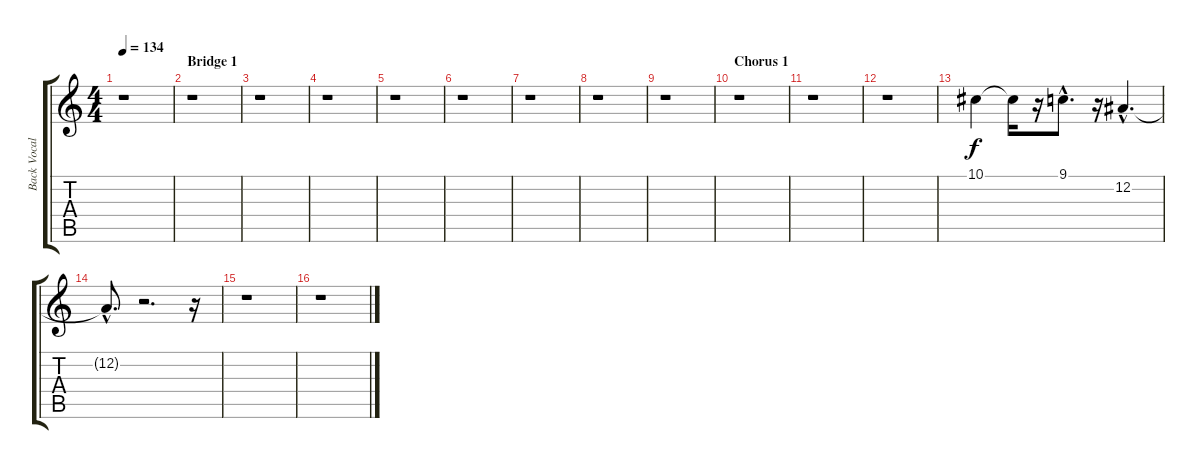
\track ("Back Vocal" "Back Vocal") {instrument cello}
\staff {score tabs}
\tuning (Eb4 Bb3 Gb3 Db3 Ab2 Eb2) {hide}
\ts (4 4)
\tempo 134
\clef g2
\ks c
r.1{dy f} |
\section ("" "Bridge 1")
r.1 |
r.1 |
r.1 |
r.1 |
r.1 |
r.1 |
r.1 |
r.1 |
\section ("" "Chorus 1")
r.1 |
r.1 |
r.1 |
10.1.4 10.1{t}.16 r.16 9.1{hac}.8{d} r.16 12.2{hac}.4{d} |
12.2{hac t}.8{d} r.2{d} r.16 |
r.1 |
r.1
